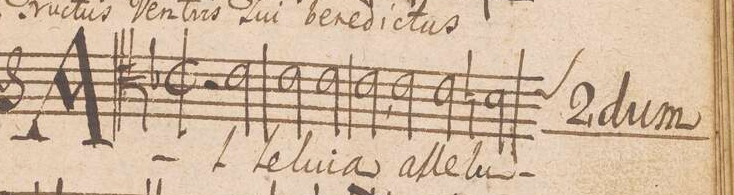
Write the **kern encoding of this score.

**kern	**text
*I"TENOR.	*
*clefC4	*
*k[b-]	*
*met(C|)	*
*M2/1	*
2r	.
*2\right	*
2c\	Al-
2c\	-le-
2c\	-lu-
=2-	=2-
2c,\	-ia
2c\	al-
2c\	-le-
*custos:c	*
2Bn\	-lu-
=3-	=3-
*-	*-
